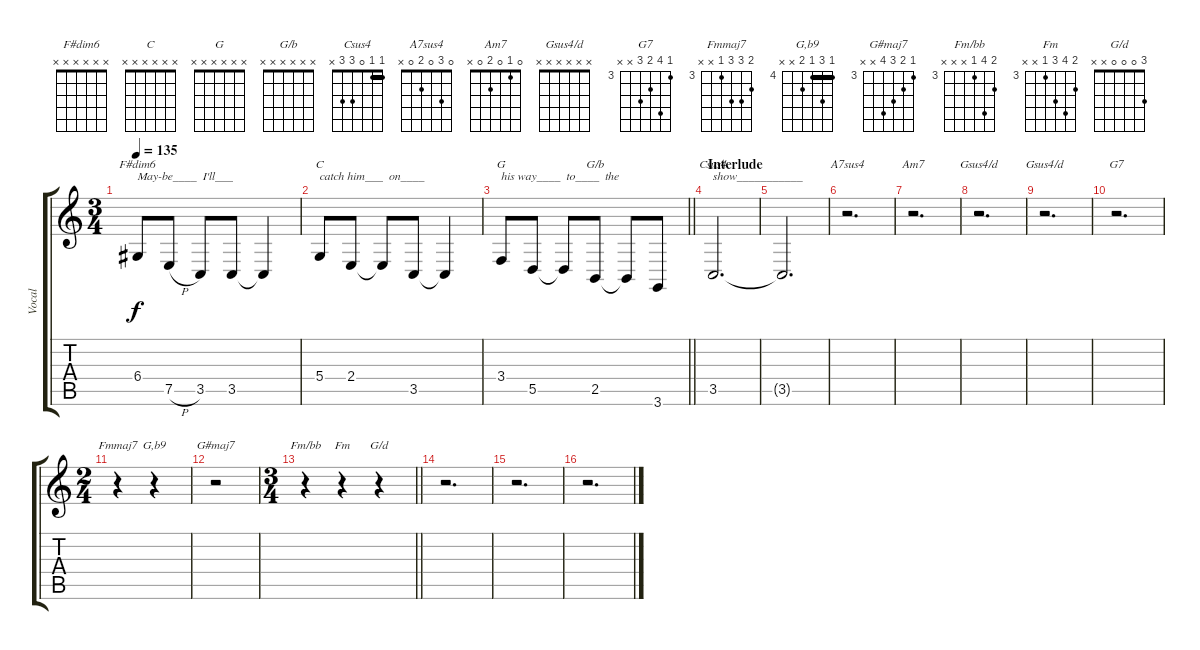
\track ("Vocal" "Vocal") {instrument tuba}
\staff {score tabs}
\tuning (E4 B3 G3 D3 A2 E2) {hide}
\chord ("F#dim6" x x x x x x)
\chord ("C" x x x x x x)
\chord ("G" x x x x x x)
\chord ("G/b" x x x x x x)
\chord ("Csus4" 1 1 0 3 3 x) {barre 1}
\chord ("A7sus4" 0 3 0 2 0 x)
\chord ("Am7" 0 1 0 2 0 x)
\chord ("Gsus4/d" 1 3 5 0 x x)
\chord ("Gsus4/d" x x x x x x)
\chord ("G7" 3 6 4 5 x x) {firstfret 3}
\chord ("Fmmaj7" 4 5 5 3 x x) {firstfret 3}
\chord ("G,b9" 4 6 4 5 x x) {firstfret 4 barre 4}
\chord ("G#maj7" 3 4 5 6 x x) {firstfret 3}
\chord ("Fm/bb" 4 6 3 x x x) {firstfret 3}
\chord ("Fm" 4 6 5 3 x x) {firstfret 3}
\chord ("G/d" 3 0 0 0 x x)
\ts (3 4)
\tempo 135
\clef g2
\ks c
6.4.8{ch "F#dim6" txt "May-be____  I'll___" dy f} 7.5{h}.8 3.5.8 3.5.8 3.5{t}.4 |
5.4.8{ch "C" txt "catch him___  on____"} 2.4.8 2.4{t}.8 3.5.8 3.5{t}.4 |
\barLineRight lightlight
3.4.8{ch "G" txt "his way____  to____  the"} 5.5.8 5.5{t}.8 2.5.8{ch "G/b"} 2.5{t}.8 3.6.8 |
\section ("" "Interlude")
3.5.2{d ch "Csus4" txt "show___________"} |
3.5{t}.2{d} |
r.2{d ch "A7sus4"} |
r.2{d ch "Am7"} |
r.2{d ch "Gsus4/d"} |
r.2{d ch "Gsus4/d"} |
r.2{d ch "G7"} |
\ts (2 4)
r.4{ch "Fmmaj7"} r.4{ch "G,b9"} |
r.2{ch "G#maj7"} |
\ts (3 4)
\barLineRight lightlight
r.4{ch "Fm/bb"} r.4{ch "Fm"} r.4{ch "G/d"} |
r.2{d} |
r.2{d} |
r.2{d}
